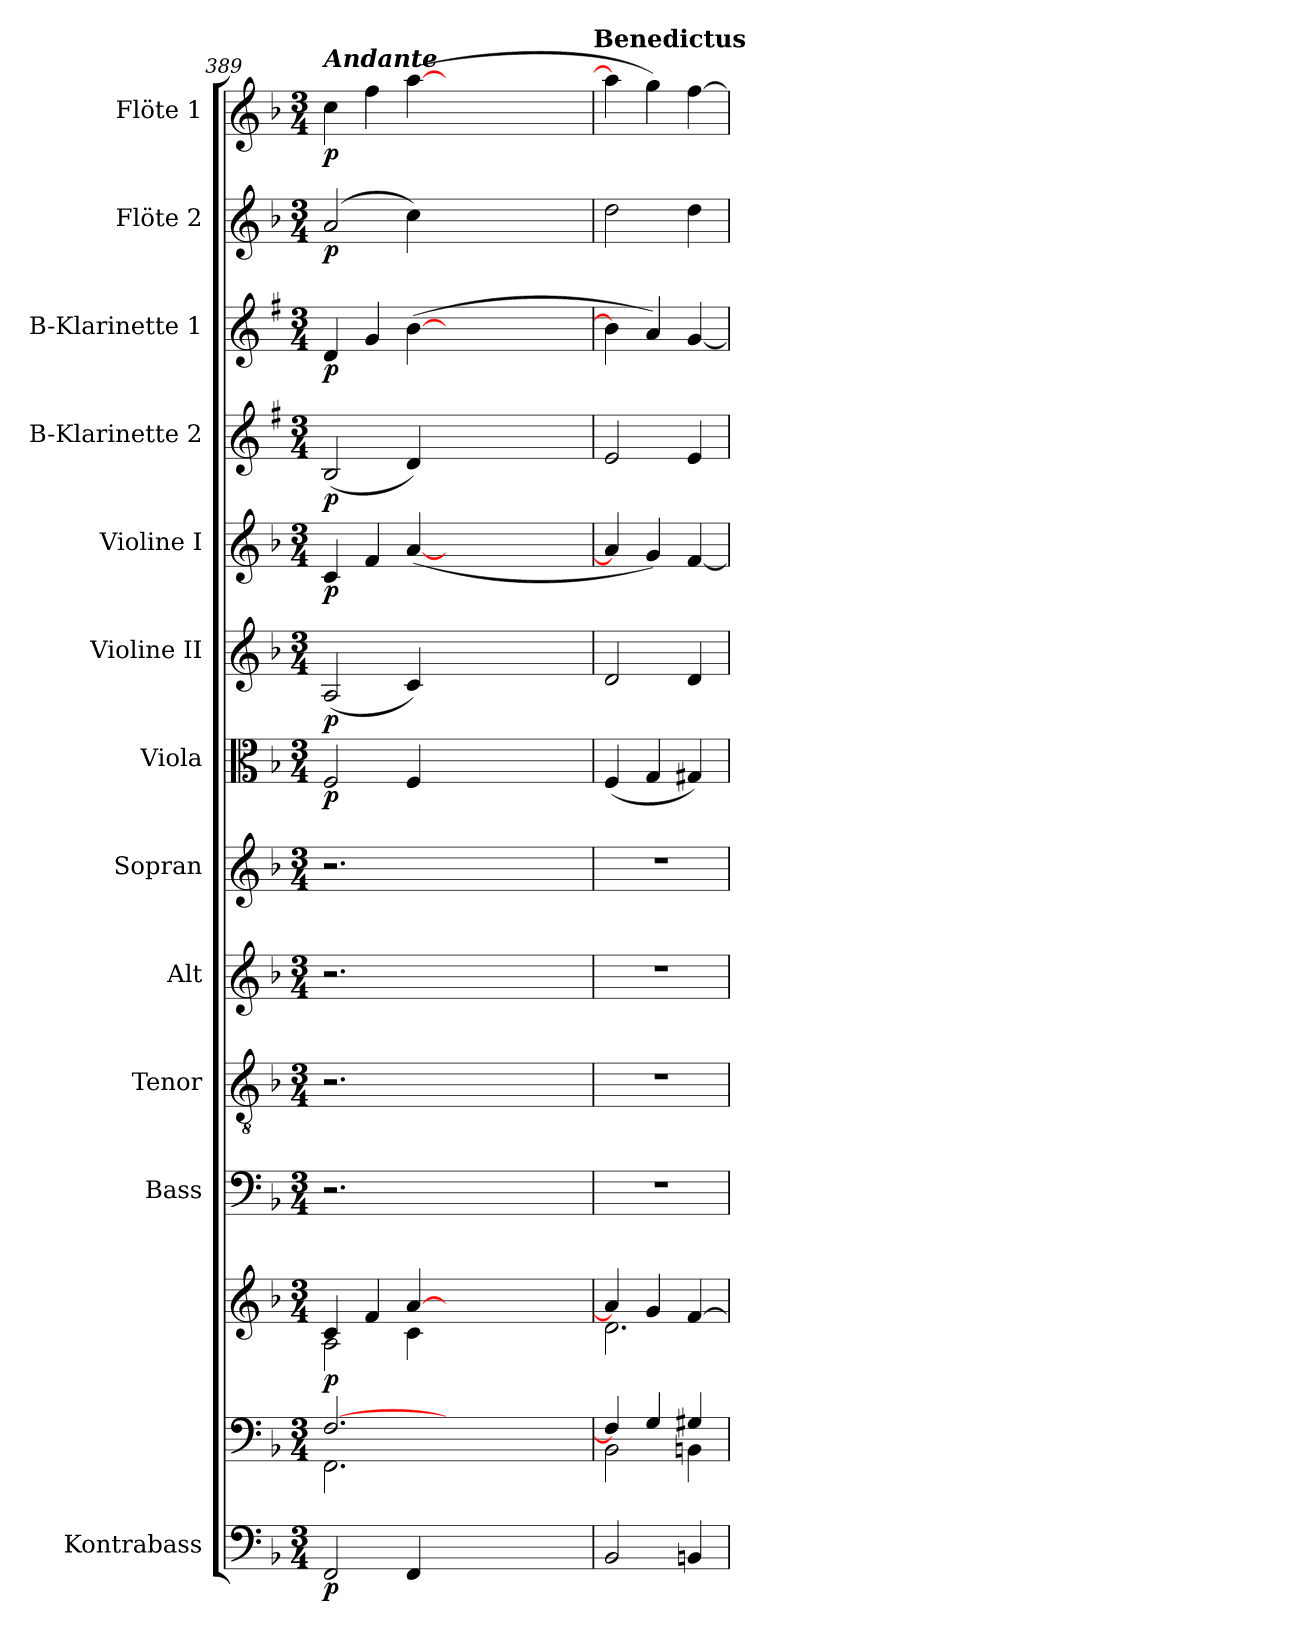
**kern	**dynam	**kern	**kern	**dynam	**kern	**kern	**kern	**kern	**kern	**dynam	**kern	**dynam	**kern	**dynam	**kern	**dynam	**kern	**dynam	**kern	**dynam	**kern	**dynam
*part13	*part13	*part12	*part12	*part12	*part11	*part10	*part9	*part8	*part7	*part7	*part6	*part6	*part5	*part5	*part4	*part4	*part3	*part3	*part2	*part2	*part1	*part1
*staff14	*staff14	*staff13	*staff12	*staff12/13	*staff11	*staff10	*staff9	*staff8	*staff7	*staff7	*staff6	*staff6	*staff5	*staff5	*staff4	*staff4	*staff3	*staff3	*staff2	*staff2	*staff1	*staff1
*I"Kontrabass	*	*	*	*	*I"Bass	*I"Tenor	*I"Alt	*I"Sopran	*I"Viola	*	*I"Violine II	*	*I"Violine I	*	*I"B-Klarinette 2	*	*I"B-Klarinette 1	*	*I"Flöte 2	*	*I"Flöte 1	*
*I'Kb.	*	*	*	*	*I'B.	*I'T.	*I'A.	*I'S.	*I'Vla.	*	*I'Vl. II	*	*I'Vl. I	*	*I'B Kl. 2	*	*I'B Kl. 1	*	*I'Fl. 2	*	*I'Fl. 1	*
!!LO:PB:g=z
*clefF4	*	*clefF4	*clefG2	*	*clefF4	*clefGv2	*clefG2	*clefG2	*clefC3	*	*clefG2	*	*clefG2	*	*clefG2	*	*clefG2	*	*clefG2	*	*clefG2	*
*ITrd7c12	*	*	*	*	*	*	*	*	*	*	*	*	*	*	*ITrd1c2	*	*ITrd1c2	*	*	*	*	*
*k[b-]	*	*k[b-]	*k[b-]	*	*k[b-]	*k[b-]	*k[b-]	*k[b-]	*k[b-]	*	*k[b-]	*	*k[b-]	*	*k[b-]	*	*k[b-]	*	*k[b-]	*	*k[b-]	*
*F:	*	*F:	*F:	*	*F:	*F:	*F:	*F:	*F:	*	*F:	*	*F:	*	*F:	*	*F:	*	*F:	*	*F:	*
*M3/4	*	*M3/4	*M3/4	*	*M3/4	*M3/4	*M3/4	*M3/4	*M3/4	*	*M3/4	*	*M3/4	*	*M3/4	*	*M3/4	*	*M3/4	*	*M3/4	*
=389	=389	=389	=389	=389	=389	=389	=389	=389	=389	=389	=389	=389	=389	=389	=389	=389	=389	=389	=389	=389	=389	=389
*	*	*^	*^	*	*	*	*	*	*	*	*	*	*	*	*	*	*	*	*	*	*	*
!	!	!	!	!	!	!	!	!	!	!	!	!	!	!	!	!	!	!	!	!	!	!	!LO:TX:a:Bi:t=Andante	!
!	!LO:DY:b	!	!	!	!	!LO:DY:b	!	!	!	!	!	!LO:DY:b	!	!LO:DY:b	!	!LO:DY:b	!	!LO:DY:b	!	!LO:DY:b	!	!LO:DY:b	!	!LO:DY:b
2FFF/	p	[>2.F/	2.FF\	4c/	2A\	p	2.r	2.r	2.r	2.r	2F/	p	(<2A/	p	4c/	p	(<2A/	p	4c/	p	(2a/	p	4cc\	p
.	.	.	.	4f/	.	.	.	.	.	.	.	.	.	.	4f/	.	.	.	4f/	.	.	.	4ff\	.
4FFF/	.	.	.	[>4a/	4c\	.	.	.	.	.	4F/	.	4c/)	.	(<[4a/	.	4c/)	.	(>[4a\	.	4cc\)	.	(>[4aa\	.
0ryy	.	0ryy	0ryy	0ryy	0ryy	.	0ryy	0ryy	0ryy	0ryy	0ryy	.	0ryy	.	0ryy	.	0ryy	.	0ryy	.	0ryy	.	0ryy	.
!	!	!	!	!	!	!	!	!	!	!	!	!	!	!	!	!	!	!	!	!	!	!	!LO:TX:a:B:t=Benedictus	!
=390	=390	=390	=390	=390	=390	=390	=390	=390	=390	=390	=390	=390	=390	=390	=390	=390	=390	=390	=390	=390	=390	=390	=390	=390
2BBB-/	.	4F/]	2BB-\	4a/]	2.d\	.	2.r	2.r	2.r	2.r	(<4F/	.	2d/	.	4a/]	.	2d/	.	4a\]	.	2dd\	.	4aa\]	.
.	.	4G/	.	4g/	.	.	.	.	.	.	4G/	.	.	.	4g/)	.	.	.	4g/)	.	.	.	4gg\)	.
4BBBn/	.	4G#X/	4BBn\	[>4f/	.	.	.	.	.	.	4G#X/)	.	4d/	.	[4f/	.	4d/	.	[4f/	.	4dd\	.	[4ff\	.
*	*	*v	*v	*	*	*	*	*	*	*	*	*	*	*	*	*	*	*	*	*	*	*	*	*
*	*	*	*v	*v	*	*	*	*	*	*	*	*	*	*	*	*	*	*	*	*	*	*	*
=	=	=	=	=	=	=	=	=	=	=	=	=	=	=	=	=	=	=	=	=	=	=
*-	*-	*-	*-	*-	*-	*-	*-	*-	*-	*-	*-	*-	*-	*-	*-	*-	*-	*-	*-	*-	*-	*-
